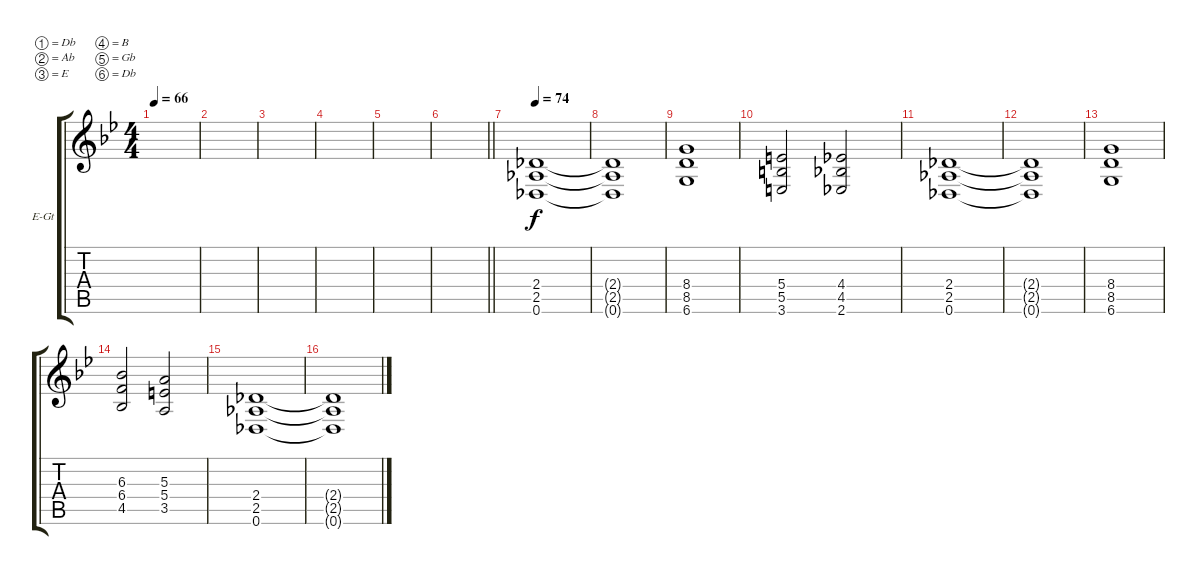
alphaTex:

\bracketExtendMode groupsimilarinstruments
\firstSystemTrackNameOrientation horizontal
\otherSystemsTrackNameOrientation horizontal
\track ("Synth Choir" "E-Gt") {instrument electricguitarclean}
\staff {score tabs}
\tuning (Db4 Ab3 E3 B2 Gb2 Db2)
\ts (4 4)
\tempo 66
\clef g2
\scale
0.333333
\ks gminor
|
\scale
0.333333 |
\scale
0.333333 |
\scale
0.333333 |
\scale
0.333333 |
\scale
0.333333
\barLineRight lightlight
|
\tempo 74
\scale
0.333333 (2.4 0.6 2.5).1 |
\scale
0.333333 (2.4{t} 2.5{t} 0.6{t}).1 |
\scale
0.333333 (6.6 8.5 8.4).1 |
\scale
0.333333 (5.4 5.5 3.6).2 (2.6 4.5 4.4).2 |
\scale
0.333333 (2.4 0.6 2.5).1 |
\scale
0.333333 (2.4{t} 2.5{t} 0.6{t}).1 |
\scale
0.333333 (6.6 8.5 8.4).1 |
\scale
0.333333 (6.4 4.5 6.3).2 (3.5 5.4 5.3).2 |
(2.4 0.6 2.5).1 |
(2.4{t} 2.5{t} 0.6{t}).1
